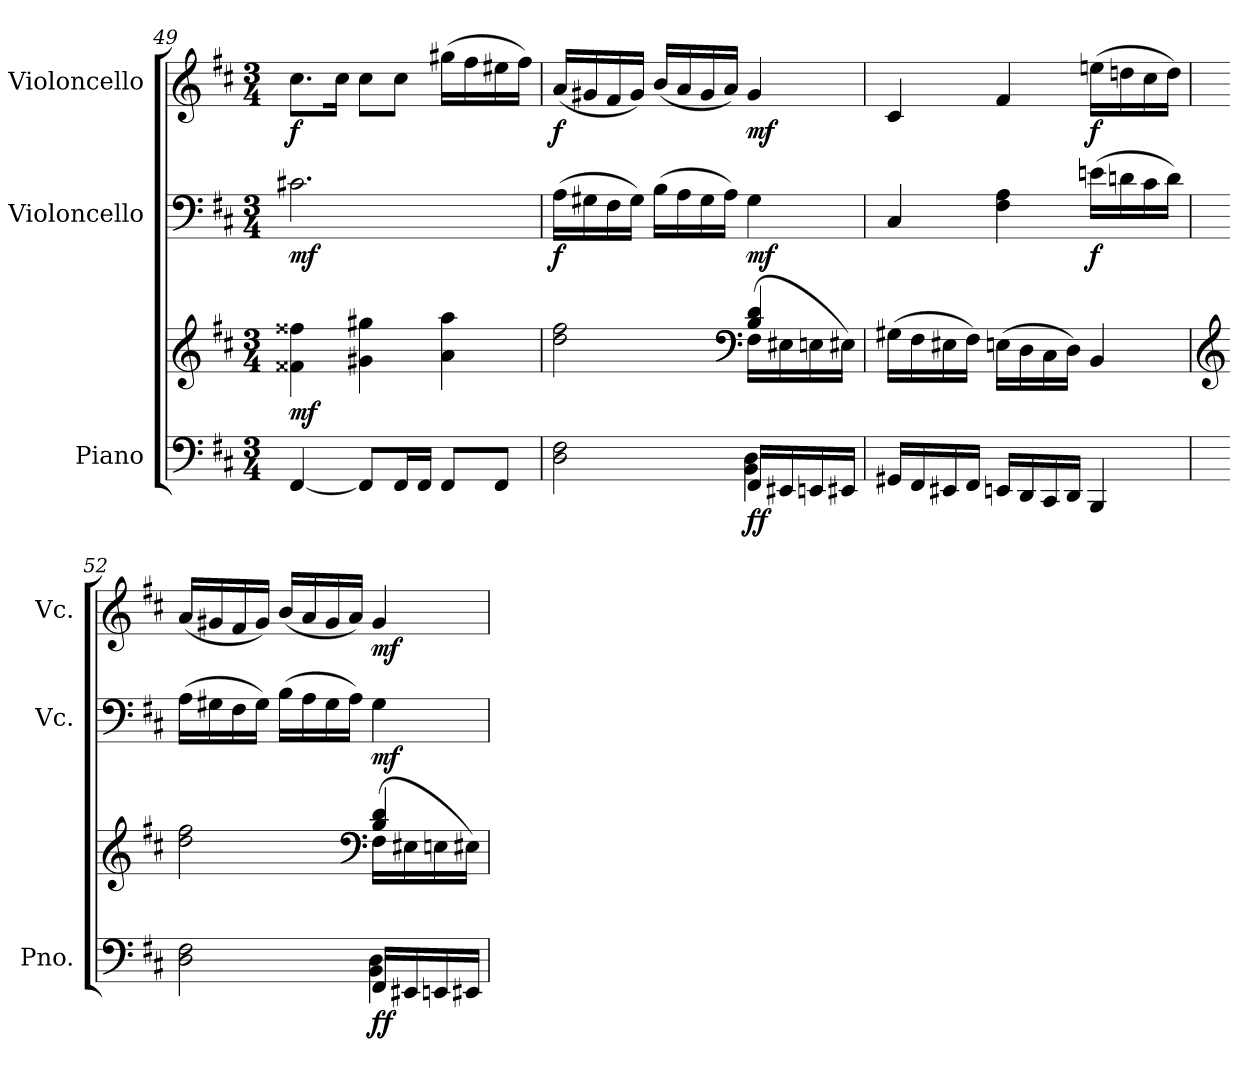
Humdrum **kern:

**kern	**kern	**dynam	**kern	**dynam	**kern	**dynam
*part3	*part3	*part3	*part2	*part2	*part1	*part1
*staff4	*staff3	*staff3/4	*staff2	*staff2	*staff1	*staff1
*I"Piano	*	*	*I"Violoncello	*	*I"Violoncello	*
*I'Pno.	*	*	*I'Vc.	*	*I'Vc.	*
!!LO:PB:g=z
*clefF4	*clefG2	*	*clefF4	*	*clefG2	*
*k[f#c#]	*k[f#c#]	*	*k[f#c#]	*	*k[f#c#]	*
*M3/4	*M3/4	*	*M3/4	*	*M3/4	*
=49	=49	=49	=49	=49	=49	=49
!	!	!LO:DY:b	!	!LO:DY:b	!	!LO:DY:b
[4FF#/	4f##X\ 4ff##X\	mf	2.c#X\	mf	8.cc#\L	f
.	.	.	.	.	16cc#\Jk	.
8FF#/L]	4g#X\ 4gg#X\	.	.	.	8cc#\L	.
16FF#/L	.	.	.	.	8cc#\J	.
16FF#/JJ	.	.	.	.	.	.
8FF#/L	4a\ 4aa\	.	.	.	(>16gg#X\LL	.
.	.	.	.	.	16ff#\	.
8FF#/J	.	.	.	.	16ee#X\	.
.	.	.	.	.	16ff#\JJ)	.
=50	=50	=50	=50	=50	=50	=50
*^	*^	*	*	*	*	*
!	!	!	!	!LO:DY:b=2	!	!	!	!
!	!	!	!	!LO:DY:n=1:b	!	!LO:DY:b	!	!LO:DY:b
2D\ 2F#\	2ryy	2dd\ 2ff#\	2ryy	mf mf	(>16A\LL	f	(<16a/LL	f
.	.	.	.	.	16G#X\	.	16g#X/	.
.	.	.	.	.	16F#\	.	16f#/	.
.	.	.	.	.	16G#\JJ)	.	16g#/JJ)	.
.	.	.	.	.	(>16B\LL	.	(<16b/LL	.
.	.	.	.	.	16A\	.	16a/	.
.	.	.	.	.	16G#\	.	16g#/	.
.	.	.	.	.	16A\JJ)	.	16a/JJ)	.
*	*	*clefF4	*	*	*	*	*	*
!	!	!	!	!LO:DY:n=2:b=2	!	!	!	!
!	!	!	!	!LO:DY:n=3:b	!	!LO:DY:b	!	!LO:DY:b
16FF#/LL	4BB\ 4D\	(<16F#\LL	4B/ 4d/	f f	4G#\	mf	4g#/	mf
16EE#X/	.	16E#X\	.	.	.	.	.	.
16EEn/	.	16En\	.	.	.	.	.	.
16EE#X/JJ	.	16E#X\JJ)	.	.	.	.	.	.
*v	*v	*	*	*	*	*	*	*
*	*v	*v	*	*	*	*	*
=51	=51	=51	=51	=51	=51	=51
16GG#X/LL	(>16G#X\LL	.	4C#/	.	4c#/	.
16FF#/	16F#\	.	.	.	.	.
16EE#X/	16E#X\	.	.	.	.	.
16FF#/JJ	16F#\JJ)	.	.	.	.	.
16EEn/LL	(>16En\LL	.	4F#\ 4A\	.	4f#/	.
16DD/	16D\	.	.	.	.	.
16CC#/	16C#\	.	.	.	.	.
16DD/JJ	16D\JJ)	.	.	.	.	.
!	!	!LO:DY:b=2	!	!	!	!
!	!	!LO:DY:n=1:b	!	!LO:DY:b	!	!LO:DY:b
4BBB/	4BB/	mf mf	(>16en\LL	f	(>16een\LL	f
.	.	.	16dn\	.	16ddn\	.
.	.	.	16c#\	.	16cc#\	.
.	.	.	16d\JJ)	.	16dd\JJ)	.
!!LO:LB:g=z
=52	=52	=52	=52	=52	=52	=52
*	*clefG2	*	*	*	*	*
*^	*^	*	*	*	*	*
2D\ 2F#\	2ryy	2dd\ 2ff#\	2ryy	.	(>16A\LL	.	(<16a/LL	.
.	.	.	.	.	16G#X\	.	16g#X/	.
.	.	.	.	.	16F#\	.	16f#/	.
.	.	.	.	.	16G#\JJ)	.	16g#/JJ)	.
.	.	.	.	.	(>16B\LL	.	(<16b/LL	.
.	.	.	.	.	16A\	.	16a/	.
.	.	.	.	.	16G#\	.	16g#/	.
.	.	.	.	.	16A\JJ)	.	16a/JJ)	.
*	*	*clefF4	*	*	*	*	*	*
!	!	!	!	!LO:DY:b=2	!	!	!	!
!	!	!	!	!LO:DY:n=1:b	!	!LO:DY:b	!	!LO:DY:b
16FF#/LL	4BB\ 4D\	(<16F#\LL	4B/ 4d/	f f	4G#\	mf	4g#/	mf
16EE#X/	.	16E#X\	.	.	.	.	.	.
16EEn/	.	16En\	.	.	.	.	.	.
16EE#X/JJ	.	16E#X\JJ)	.	.	.	.	.	.
*v	*v	*	*	*	*	*	*	*
*	*v	*v	*	*	*	*	*
=	=	=	=	=	=	=
*-	*-	*-	*-	*-	*-	*-
